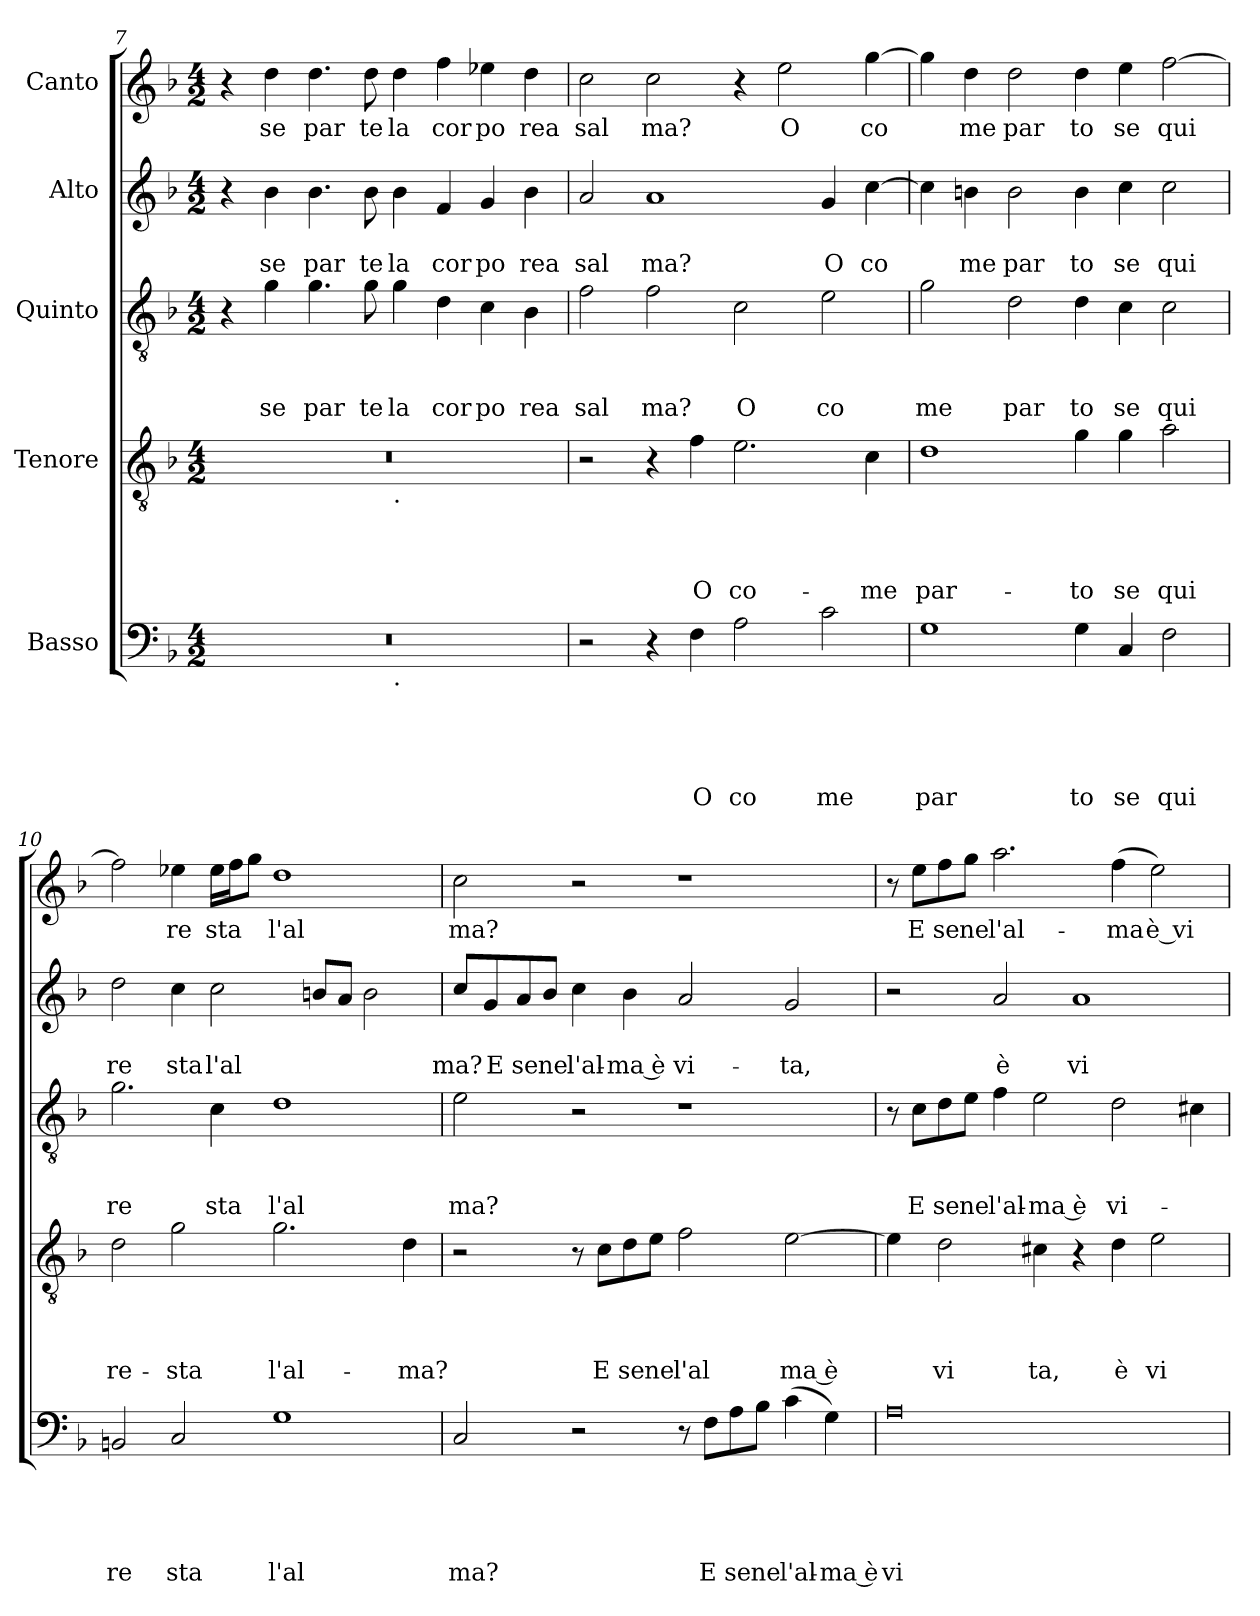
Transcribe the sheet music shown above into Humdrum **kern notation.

**kern	**text	**text	**text	**text	**text	**kern	**text	**text	**text	**text	**kern	**text	**text	**text	**kern	**text	**text	**kern	**text
*part5	*part5	*part5	*part5	*part5	*part5	*part4	*part4	*part4	*part4	*part4	*part3	*part3	*part3	*part3	*part2	*part2	*part2	*part1	*part1
*staff5	*staff5	*staff5	*staff5	*staff5	*staff5	*staff4	*staff4	*staff4	*staff4	*staff4	*staff3	*staff3	*staff3	*staff3	*staff2	*staff2	*staff2	*staff1	*staff1
*I"Basso	*	*	*	*	*	*I"Tenore	*	*	*	*	*I"Quinto	*	*	*	*I"Alto	*	*	*I"Canto	*
*clefF4	*	*	*	*	*	*clefGv2	*	*	*	*	*clefGv2	*	*	*	*clefG2	*	*	*clefG2	*
*k[b-]	*	*	*	*	*	*k[b-]	*	*	*	*	*k[b-]	*	*	*	*k[b-]	*	*	*k[b-]	*
*F:	*	*	*	*	*	*F:	*	*	*	*	*F:	*	*	*	*F:	*	*	*F:	*
*M4/2	*	*	*	*	*	*M4/2	*	*	*	*	*M4/2	*	*	*	*M4/2	*	*	*M4/2	*
=7	=7	=7	=7	=7	=7	=7	=7	=7	=7	=7	=7	=7	=7	=7	=7	=7	=7	=7	=7
*^	*	*	*	*	*	*^	*	*	*	*	*	*	*	*	*	*	*	*	*
0r	1ryy	.	.	.	.	.	0r	1ryy	.	.	.	.	4r	.	.	.	4r	.	.	4r	.
!	!	!	!	!	!	!	!	!	!	!	!	!	!	!	!	!LO:LY:b	!	!	!LO:LY:b	!	!LO:LY:b
.	.	.	.	.	.	.	.	.	.	.	.	.	4g\	.	.	se	4b-\	.	se	4dd\	se
!	!	!	!	!	!	!	!	!	!	!	!	!	!	!	!	!LO:LY:b	!	!	!LO:LY:b	!	!LO:LY:b
.	.	.	.	.	.	.	.	.	.	.	.	.	4.g\	.	.	par	4.b-\	.	par	4.dd\	par
!	!	!	!	!	!	!	!	!	!	!	!	!	!	!	!	!LO:LY:b	!	!	!LO:LY:b	!	!LO:LY:b
.	.	.	.	.	.	.	.	.	.	.	.	.	8g\	.	.	te	8b-\	.	te	8dd\	te
!	!	!	!	!	!	!	!	!LO:TX:b:t=.	!	!	!	!	!	!	!	!	!	!	!	!	!
!	!LO:TX:b:t=.	!	!	!	!	!	!	!	!	!	!	!	!	!	!	!	!	!	!	!	!
!	!	!	!	!	!	!	!	!	!	!	!	!	!	!	!	!LO:LY:b	!	!	!LO:LY:b	!	!LO:LY:b
.	1ryy	.	.	.	.	.	.	1ryy	.	.	.	.	4g\	.	.	la	4b-\	.	la	4dd\	la
!	!	!	!	!	!	!	!	!	!	!	!	!	!	!	!	!LO:LY:b	!	!	!LO:LY:b	!	!LO:LY:b
.	.	.	.	.	.	.	.	.	.	.	.	.	4d\	.	.	cor	4f/	.	cor	4ff\	cor
!	!	!	!	!	!	!	!	!	!	!	!	!	!	!	!	!LO:LY:b	!	!	!LO:LY:b	!	!LO:LY:b
.	.	.	.	.	.	.	.	.	.	.	.	.	4c\	.	.	po	4g/	.	po	4ee-X\	po
!	!	!	!	!	!	!	!	!	!	!	!	!	!	!	!	!LO:LY:b	!	!	!LO:LY:b	!	!LO:LY:b
.	.	.	.	.	.	.	.	.	.	.	.	.	4B-\	.	.	rea	4b-\	.	rea	4dd\	rea
=8	=8	=8	=8	=8	=8	=8	=8	=8	=8	=8	=8	=8	=8	=8	=8	=8	=8	=8	=8	=8	=8
!	!	!	!	!	!	!	!	!	!	!	!	!	!	!	!	!LO:LY:b	!	!	!LO:LY:b	!	!LO:LY:b
*v	*v	*	*	*	*	*	*	*	*	*	*	*	*	*	*	*	*	*	*	*	*
*	*	*	*	*	*	*v	*v	*	*	*	*	*	*	*	*	*	*	*	*	*
2r	.	.	.	.	.	2r	.	.	.	.	2f\	.	.	sal	2a/	.	sal	2cc\	sal
!	!	!	!	!	!	!	!	!	!	!	!	!	!	!LO:LY:b	!	!	!LO:LY:b	!	!LO:LY:b
4r	.	.	.	.	.	4r	.	.	.	.	2f\	.	.	ma?	1a	.	ma?	2cc\	ma?
!	!	!	!	!	!LO:LY:b	!	!	!	!	!LO:LY:b	!	!	!	!	!	!	!	!	!
4F\	.	.	.	.	O	4f\	.	.	.	O	.	.	.	.	.	.	.	.	.
!	!	!	!	!	!LO:LY:b	!	!	!	!	!LO:LY:b	!	!	!	!LO:LY:b	!	!	!	!	!
2A\	.	.	.	.	co	2.e\	.	.	.	co-	2c\	.	.	O	.	.	.	4r	.
!	!	!	!	!	!	!	!	!	!	!	!	!	!	!	!	!	!	!	!LO:LY:b
.	.	.	.	.	.	.	.	.	.	.	.	.	.	.	.	.	.	2ee\	O
!	!	!	!	!	!LO:LY:b	!	!	!	!	!	!	!	!	!LO:LY:b	!	!	!LO:LY:b	!	!
2c\	.	.	.	.	me	.	.	.	.	.	2e\	.	.	co	4g/	.	O	.	.
!	!	!	!	!	!	!	!	!	!	!LO:LY:b	!	!	!	!	!	!	!LO:LY:b	!	!LO:LY:b
.	.	.	.	.	.	4c\	.	.	.	-me	.	.	.	.	[>4cc\	.	co	[>4gg\	co
=9	=9	=9	=9	=9	=9	=9	=9	=9	=9	=9	=9	=9	=9	=9	=9	=9	=9	=9	=9
!	!	!	!	!	!LO:LY:b	!	!	!	!	!LO:LY:b	!	!	!	!LO:LY:b	!	!	!	!	!
1G	.	.	.	.	par	1d	.	.	.	par-	2g\	.	.	me	4cc\]	.	.	4gg\]	.
!	!	!	!	!	!	!	!	!	!	!	!	!	!	!	!	!	!LO:LY:b	!	!LO:LY:b
.	.	.	.	.	.	.	.	.	.	.	.	.	.	.	4bn\	.	me	4dd\	me
!	!	!	!	!	!	!	!	!	!	!	!	!	!	!LO:LY:b	!	!	!LO:LY:b	!	!LO:LY:b
.	.	.	.	.	.	.	.	.	.	.	2d\	.	.	par	2b\	.	par	2dd\	par
!	!	!	!	!	!LO:LY:b	!	!	!	!	!LO:LY:b	!	!	!	!LO:LY:b	!	!	!LO:LY:b	!	!LO:LY:b
4G\	.	.	.	.	to	4g\	.	.	.	-to	4d\	.	.	to	4b\	.	to	4dd\	to
!	!	!	!	!	!LO:LY:b	!	!	!	!	!LO:LY:b	!	!	!	!LO:LY:b	!	!	!LO:LY:b	!	!LO:LY:b
4C/	.	.	.	.	se	4g\	.	.	.	se	4c\	.	.	se	4cc\	.	se	4ee\	se
!	!	!	!	!	!LO:LY:b	!	!	!	!	!LO:LY:b	!	!	!	!LO:LY:b	!	!	!LO:LY:b	!	!LO:LY:b
2F\	.	.	.	.	qui	2a\	.	.	.	qui	2c\	.	.	qui	2cc\	.	qui	[>2ff\	qui
=10	=10	=10	=10	=10	=10	=10	=10	=10	=10	=10	=10	=10	=10	=10	=10	=10	=10	=10	=10
!	!	!	!	!	!LO:LY:b	!	!	!	!	!LO:LY:b	!	!	!	!LO:LY:b	!	!	!LO:LY:b	!	!
2BBn/	.	.	.	.	re	2d\	.	.	.	re-	2.g\	.	.	re	2dd\	.	re	2ff\]	.
!	!	!	!	!	!LO:LY:b	!	!	!	!	!LO:LY:b	!	!	!	!	!	!	!LO:LY:b	!	!LO:LY:b
2C/	.	.	.	.	sta	2g\	.	.	.	-sta	.	.	.	.	4cc\	.	sta	4ee-X\	re
!	!	!	!	!	!	!	!	!	!	!	!	!	!	!LO:LY:b	!	!	!LO:LY:b	!	!LO:LY:b
.	.	.	.	.	.	.	.	.	.	.	4c\	.	.	sta	2cc\	.	l'al	16ee-\LL	sta
.	.	.	.	.	.	.	.	.	.	.	.	.	.	.	.	.	.	16ff\J	.
.	.	.	.	.	.	.	.	.	.	.	.	.	.	.	.	.	.	8gg\J	.
!	!	!	!	!	!LO:LY:b	!	!	!	!	!LO:LY:b	!	!	!	!LO:LY:b	!	!	!	!	!LO:LY:b
1G	.	.	.	.	l'al	2.g\	.	.	.	l'al-	1d	.	.	l'al	.	.	.	1dd	l'al
.	.	.	.	.	.	.	.	.	.	.	.	.	.	.	8bn/L	.	.	.	.
.	.	.	.	.	.	.	.	.	.	.	.	.	.	.	8a/J	.	.	.	.
.	.	.	.	.	.	.	.	.	.	.	.	.	.	.	2b\	.	.	.	.
!	!	!	!	!	!	!	!	!	!	!LO:LY:b	!	!	!	!	!	!	!	!	!
.	.	.	.	.	.	4d\	.	.	.	-ma?	.	.	.	.	.	.	.	.	.
!!LO:LB:g=z
=11	=11	=11	=11	=11	=11	=11	=11	=11	=11	=11	=11	=11	=11	=11	=11	=11	=11	=11	=11
!	!	!	!	!	!LO:LY:b	!	!	!	!	!	!	!	!	!LO:LY:b	!	!	!LO:LY:b	!	!LO:LY:b
2C/	.	.	.	.	ma?	2r	.	.	.	.	2e\	.	.	ma?	8cc/L	.	ma?	2cc\	ma?
!	!	!	!	!	!	!	!	!	!	!	!	!	!	!	!	!	!LO:LY:b	!	!
.	.	.	.	.	.	.	.	.	.	.	.	.	.	.	8g/	.	E	.	.
!	!	!	!	!	!	!	!	!	!	!	!	!	!	!	!	!	!LO:LY:b	!	!
.	.	.	.	.	.	.	.	.	.	.	.	.	.	.	8a/	.	se	.	.
!	!	!	!	!	!	!	!	!	!	!	!	!	!	!	!	!	!LO:LY:b	!	!
.	.	.	.	.	.	.	.	.	.	.	.	.	.	.	8b-/J	.	ne	.	.
!	!	!	!	!	!	!	!	!	!	!	!	!	!	!	!	!	!LO:LY:b	!	!
2r	.	.	.	.	.	8r	.	.	.	.	2r	.	.	.	4cc\	.	l'al-	2r	.
!	!	!	!	!	!	!	!	!	!	!LO:LY:b	!	!	!	!	!	!	!	!	!
.	.	.	.	.	.	8c\L	.	.	.	E	.	.	.	.	.	.	.	.	.
!	!	!	!	!	!	!	!	!	!	!LO:LY:b	!	!	!	!	!	!	!LO:LY:b:rj	!	!
.	.	.	.	.	.	8d\	.	.	.	se	.	.	.	.	4b-\	.	-ma è	.	.
!	!	!	!	!	!	!	!	!	!	!LO:LY:b	!	!	!	!	!	!	!	!	!
.	.	.	.	.	.	8e\J	.	.	.	ne	.	.	.	.	.	.	.	.	.
!	!	!	!	!	!	!	!	!	!	!LO:LY:b	!	!	!	!	!	!	!LO:LY:b	!	!
8r	.	.	.	.	.	2f\	.	.	.	l'al	1r	.	.	.	2a/	.	vi-	1r	.
!	!	!	!	!	!LO:LY:b	!	!	!	!	!	!	!	!	!	!	!	!	!	!
8F\L	.	.	.	.	E	.	.	.	.	.	.	.	.	.	.	.	.	.	.
!	!	!	!	!	!LO:LY:b	!	!	!	!	!	!	!	!	!	!	!	!	!	!
8A\	.	.	.	.	se	.	.	.	.	.	.	.	.	.	.	.	.	.	.
!	!	!	!	!	!LO:LY:b	!	!	!	!	!	!	!	!	!	!	!	!	!	!
8B-\J	.	.	.	.	ne	.	.	.	.	.	.	.	.	.	.	.	.	.	.
!	!	!	!	!	!LO:LY:b	!	!	!	!	!LO:LY:b	!	!	!	!	!	!	!LO:LY:b	!	!
(>4c\	.	.	.	.	l'al-	[>2e\	.	.	.	ma è	.	.	.	.	2g/	.	-ta,	.	.
!	!	!	!	!	!LO:LY:b:rj	!	!	!	!	!	!	!	!	!	!	!	!	!	!
4G\)	.	.	.	.	-ma è	.	.	.	.	.	.	.	.	.	.	.	.	.	.
=12	=12	=12	=12	=12	=12	=12	=12	=12	=12	=12	=12	=12	=12	=12	=12	=12	=12	=12	=12
!	!	!	!	!	!LO:LY:b	!	!	!	!	!	!	!	!	!	!	!	!	!	!
0A	.	.	.	.	vi-	4e\]	.	.	.	.	8r	.	.	.	2r	.	.	8r	.
!	!	!	!	!	!	!	!	!	!	!	!	!	!	!LO:LY:b	!	!	!	!	!LO:LY:b
.	.	.	.	.	.	.	.	.	.	.	8c\L	.	.	E	.	.	.	8ee\L	E
!	!	!	!	!	!	!	!	!	!	!LO:LY:b	!	!	!	!LO:LY:b	!	!	!	!	!LO:LY:b
.	.	.	.	.	.	2d\	.	.	.	vi	8d\	.	.	se	.	.	.	8ff\	se
!	!	!	!	!	!	!	!	!	!	!	!	!	!	!LO:LY:b	!	!	!	!	!LO:LY:b
.	.	.	.	.	.	.	.	.	.	.	8e\J	.	.	ne	.	.	.	8gg\J	ne
!	!	!	!	!	!	!	!	!	!	!	!	!	!	!LO:LY:b	!	!	!LO:LY:b	!	!LO:LY:b
.	.	.	.	.	.	.	.	.	.	.	4f\	.	.	l'al-	2a/	.	è	2.aa\	l'al-
!	!	!	!	!	!	!	!	!	!	!LO:LY:b	!	!	!	!LO:LY:b:rj	!	!	!	!	!
.	.	.	.	.	.	4c#X\	.	.	.	ta,	2e\	.	.	-ma è	.	.	.	.	.
!	!	!	!	!	!	!	!	!	!	!	!	!	!	!	!	!	!LO:LY:b	!	!
.	.	.	.	.	.	4r	.	.	.	.	.	.	.	.	1a	.	vi-	.	.
!	!	!	!	!	!	!	!	!	!	!LO:LY:b	!	!	!	!LO:LY:b	!	!	!	!	!LO:LY:b:rj
.	.	.	.	.	.	4d\	.	.	.	è	2d\	.	.	vi-	.	.	.	(<4ff\	-ma
!	!	!	!	!	!	!	!	!	!	!LO:LY:b	!	!	!	!	!	!	!	!	!LO:LY:b:rj
.	.	.	.	.	.	2e\	.	.	.	vi	.	.	.	.	.	.	.	2ee\)	è vi-
.	.	.	.	.	.	.	.	.	.	.	4c#X\	.	.	.	.	.	.	.	.
=	=	=	=	=	=	=	=	=	=	=	=	=	=	=	=	=	=	=	=
*-	*-	*-	*-	*-	*-	*-	*-	*-	*-	*-	*-	*-	*-	*-	*-	*-	*-	*-	*-
